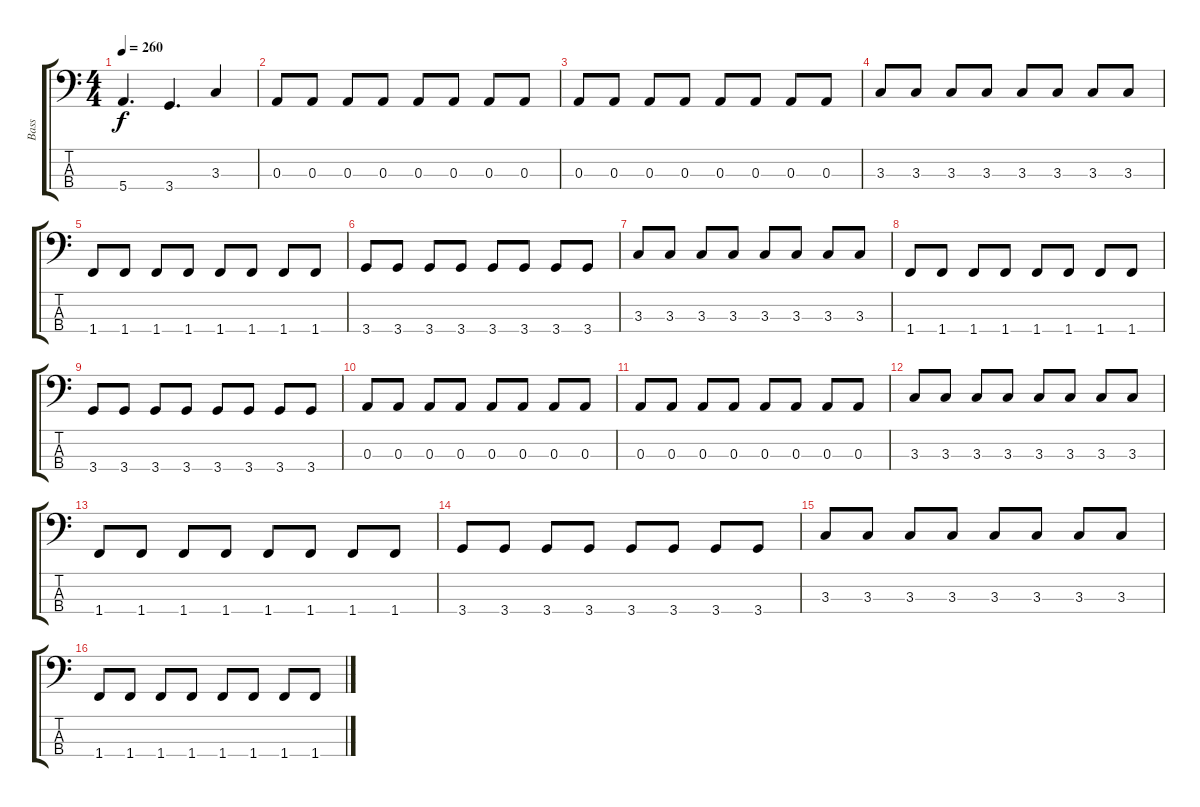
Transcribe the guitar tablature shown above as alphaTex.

\track ("Bass" "Bass") {instrument electricbasspick}
\staff {score tabs}
\tuning (G2 D2 A1 E1) {hide}
\ts (4 4)
\tempo 260
\clef f4
\ks c
5.4.4{d dy f} 3.4.4{d} 3.3.4 |
0.3.8 0.3.8 0.3.8 0.3.8 0.3.8 0.3.8 0.3.8 0.3.8 |
0.3.8 0.3.8 0.3.8 0.3.8 0.3.8 0.3.8 0.3.8 0.3.8 |
3.3.8 3.3.8 3.3.8 3.3.8 3.3.8 3.3.8 3.3.8 3.3.8 |
1.4.8 1.4.8 1.4.8 1.4.8 1.4.8 1.4.8 1.4.8 1.4.8 |
3.4.8 3.4.8 3.4.8 3.4.8 3.4.8 3.4.8 3.4.8 3.4.8 |
3.3.8 3.3.8 3.3.8 3.3.8 3.3.8 3.3.8 3.3.8 3.3.8 |
1.4.8 1.4.8 1.4.8 1.4.8 1.4.8 1.4.8 1.4.8 1.4.8 |
3.4.8 3.4.8 3.4.8 3.4.8 3.4.8 3.4.8 3.4.8 3.4.8 |
0.3.8 0.3.8 0.3.8 0.3.8 0.3.8 0.3.8 0.3.8 0.3.8 |
0.3.8 0.3.8 0.3.8 0.3.8 0.3.8 0.3.8 0.3.8 0.3.8 |
3.3.8 3.3.8 3.3.8 3.3.8 3.3.8 3.3.8 3.3.8 3.3.8 |
1.4.8 1.4.8 1.4.8 1.4.8 1.4.8 1.4.8 1.4.8 1.4.8 |
3.4.8 3.4.8 3.4.8 3.4.8 3.4.8 3.4.8 3.4.8 3.4.8 |
3.3.8 3.3.8 3.3.8 3.3.8 3.3.8 3.3.8 3.3.8 3.3.8 |
1.4.8 1.4.8 1.4.8 1.4.8 1.4.8 1.4.8 1.4.8 1.4.8
